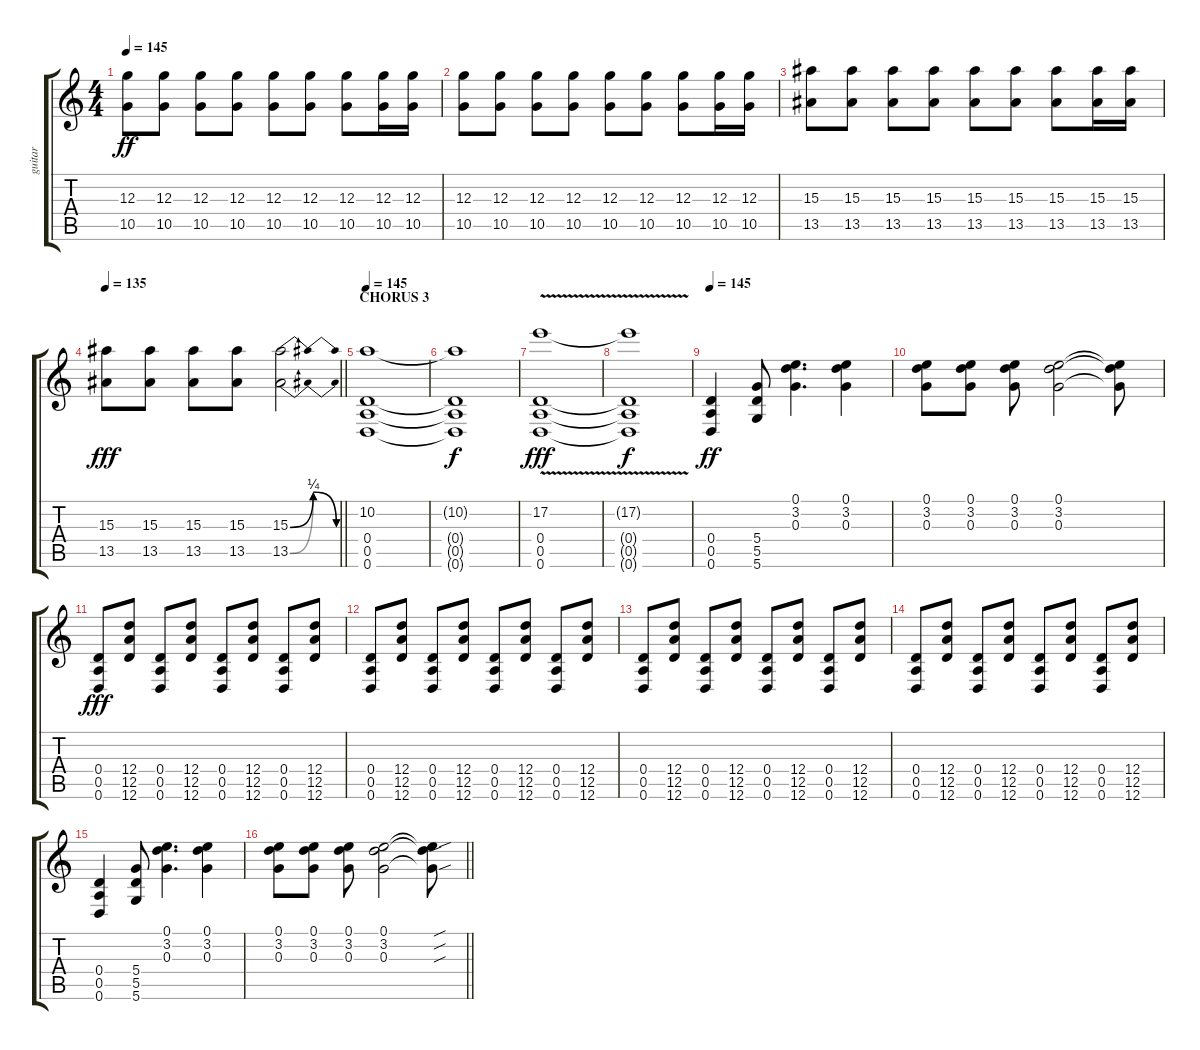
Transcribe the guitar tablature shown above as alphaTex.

\track ("guitar" "guitar") {instrument overdrivenguitar}
\staff {score tabs}
\tuning (E4 B3 G3 D3 A2 D2) {hide}
\ts (4 4)
\tempo 145
\clef g2
\ks c
(12.3 10.5).8{dy ff} (12.3 10.5).8 (12.3 10.5).8 (12.3 10.5).8 (12.3 10.5).8 (12.3 10.5).8 (12.3 10.5).8 (12.3 10.5).16 (12.3 10.5).16 |
(12.3 10.5).8 (12.3 10.5).8 (12.3 10.5).8 (12.3 10.5).8 (12.3 10.5).8 (12.3 10.5).8 (12.3 10.5).8 (12.3 10.5).16 (12.3 10.5).16 |
(15.3 13.5).8 (15.3 13.5).8 (15.3 13.5).8 (15.3 13.5).8 (15.3 13.5).8 (15.3 13.5).8 (15.3 13.5).8 (15.3 13.5).16 (15.3 13.5).16 |
\tempo 135
\barLineRight lightlight
(15.3 13.5).8{dy fff} (15.3 13.5).8 (15.3 13.5).8 (15.3 13.5).8 (15.3{be (bendrelease 0 0 25 1 25 1 60 0)} 13.5{be (bendrelease 0 0 25 1 25 1 60 0)}).2 |
\section ("" "CHORUS 3")
\tempo 145
(10.2 0.4 0.5 0.6).1 |
(10.2{t} 0.4{t} 0.5{t} 0.6{t}).1{dy f} |
(17.2{v} 0.4 0.5 0.6).1{dy fff} |
(17.2{t} 0.4{t} 0.5{t} 0.6{t}).1{dy f} |
\tempo 145
(0.4 0.5 0.6).4{dy ff} (5.4 5.5 5.6).8 (0.1 3.2 0.3).4{d} (0.1 3.2 0.3).4 |
(0.1 3.2 0.3).8 (0.1 3.2 0.3).8 (0.1 3.2 0.3).8 (0.1 3.2 0.3).2 (0.1{t} 3.2{t} 0.3{t}).8 |
(0.4 0.5 0.6).8{dy fff} (12.4 12.5 12.6).8 (0.4 0.5 0.6).8 (12.4 12.5 12.6).8 (0.4 0.5 0.6).8 (12.4 12.5 12.6).8 (0.4 0.5 0.6).8 (12.4 12.5 12.6).8 |
(0.4 0.5 0.6).8 (12.4 12.5 12.6).8 (0.4 0.5 0.6).8 (12.4 12.5 12.6).8 (0.4 0.5 0.6).8 (12.4 12.5 12.6).8 (0.4 0.5 0.6).8 (12.4 12.5 12.6).8 |
(0.4 0.5 0.6).8 (12.4 12.5 12.6).8 (0.4 0.5 0.6).8 (12.4 12.5 12.6).8 (0.4 0.5 0.6).8 (12.4 12.5 12.6).8 (0.4 0.5 0.6).8 (12.4 12.5 12.6).8 |
(0.4 0.5 0.6).8 (12.4 12.5 12.6).8 (0.4 0.5 0.6).8 (12.4 12.5 12.6).8 (0.4 0.5 0.6).8 (12.4 12.5 12.6).8 (0.4 0.5 0.6).8 (12.4 12.5 12.6).8 |
(0.4 0.5 0.6).4 (5.4 5.5 5.6).8 (0.1 3.2 0.3).4{d} (0.1 3.2 0.3).4 |
\barLineRight lightlight
(0.1 3.2 0.3).8 (0.1 3.2 0.3).8 (0.1 3.2 0.3).8 (0.1 3.2 0.3).2 (0.1{sou t} 3.2{sou t} 0.3{sou t}).8
